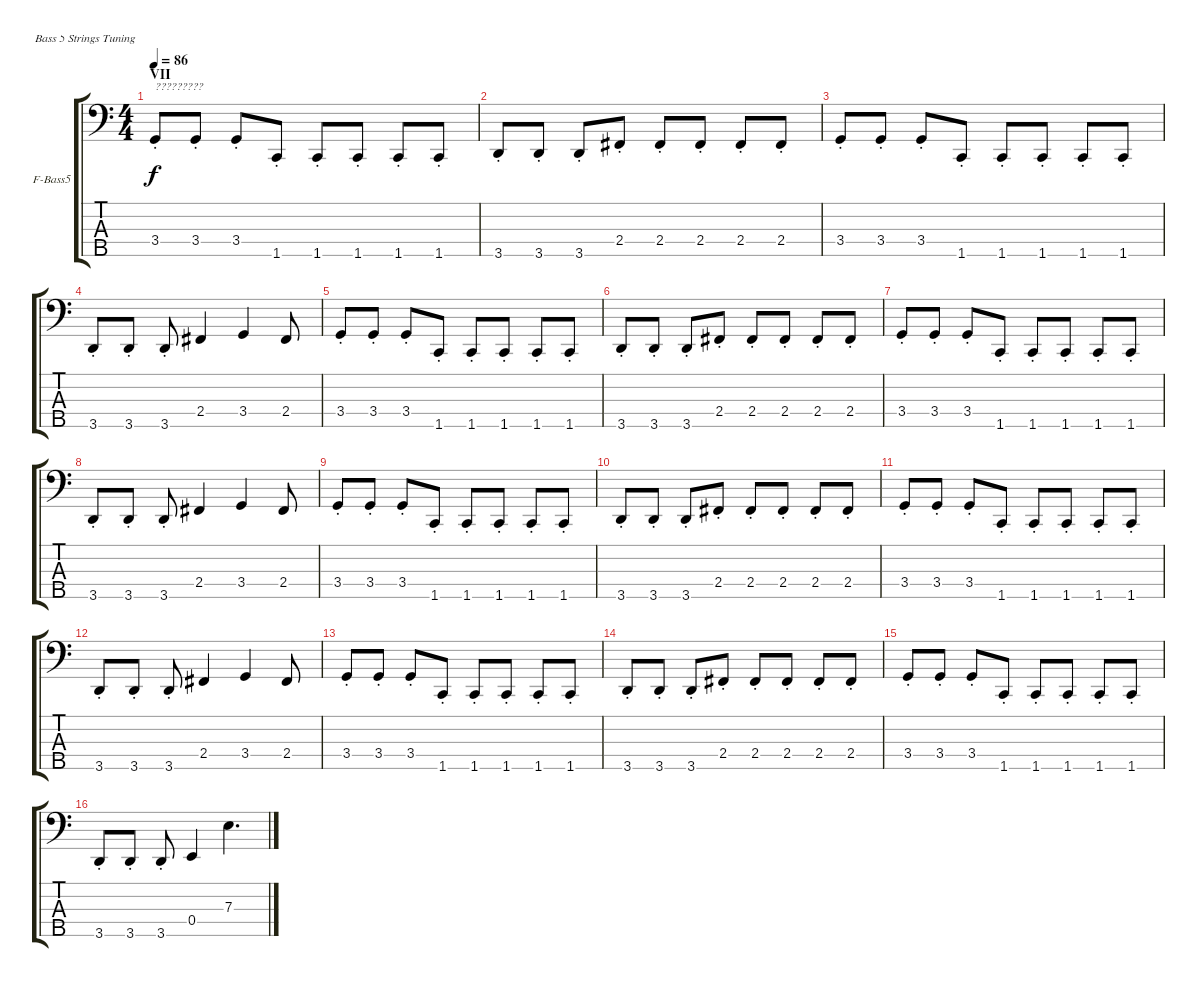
\bracketExtendMode groupsimilarinstruments
\firstSystemTrackNameOrientation horizontal
\otherSystemsTrackNameOrientation horizontal
\track ("Johan DeFarfalla - Bass" "F-Bass5") {instrument fretlessbass}
\staff {score tabs}
\tuning (G2 D2 A1 E1 B0)
\ts (4 4)
\section ("" "VII")
\tempo 86
\clef f4
\ks c
3.4{st}.8{txt "?????????" dy f} 3.4{st}.8 3.4{st}.8 1.5{st}.8 1.5{st}.8 1.5{st}.8 1.5{st}.8 1.5{st}.8 |
3.5{st}.8 3.5{st}.8 3.5{st}.8 2.4{st}.8 2.4{st}.8 2.4{st}.8 2.4{st}.8 2.4{st}.8 |
3.4{st}.8 3.4{st}.8 3.4{st}.8 1.5{st}.8 1.5{st}.8 1.5{st}.8 1.5{st}.8 1.5{st}.8 |
3.5{st}.8 3.5{st}.8 3.5{st}.8 2.4.4 3.4.4 2.4.8 |
3.4{st}.8 3.4{st}.8 3.4{st}.8 1.5{st}.8 1.5{st}.8 1.5{st}.8 1.5{st}.8 1.5{st}.8 |
3.5{st}.8 3.5{st}.8 3.5{st}.8 2.4{st}.8 2.4{st}.8 2.4{st}.8 2.4{st}.8 2.4{st}.8 |
3.4{st}.8 3.4{st}.8 3.4{st}.8 1.5{st}.8 1.5{st}.8 1.5{st}.8 1.5{st}.8 1.5{st}.8 |
3.5{st}.8 3.5{st}.8 3.5{st}.8 2.4.4 3.4.4 2.4.8 |
3.4{st}.8 3.4{st}.8 3.4{st}.8 1.5{st}.8 1.5{st}.8 1.5{st}.8 1.5{st}.8 1.5{st}.8 |
3.5{st}.8 3.5{st}.8 3.5{st}.8 2.4{st}.8 2.4{st}.8 2.4{st}.8 2.4{st}.8 2.4{st}.8 |
3.4{st}.8 3.4{st}.8 3.4{st}.8 1.5{st}.8 1.5{st}.8 1.5{st}.8 1.5{st}.8 1.5{st}.8 |
3.5{st}.8 3.5{st}.8 3.5{st}.8 2.4.4 3.4.4 2.4.8 |
3.4{st}.8 3.4{st}.8 3.4{st}.8 1.5{st}.8 1.5{st}.8 1.5{st}.8 1.5{st}.8 1.5{st}.8 |
3.5{st}.8 3.5{st}.8 3.5{st}.8 2.4{st}.8 2.4{st}.8 2.4{st}.8 2.4{st}.8 2.4{st}.8 |
3.4{st}.8 3.4{st}.8 3.4{st}.8 1.5{st}.8 1.5{st}.8 1.5{st}.8 1.5{st}.8 1.5{st}.8 |
3.5{st}.8 3.5{st}.8 3.5{st}.8 0.4.4 7.3.4{d}
